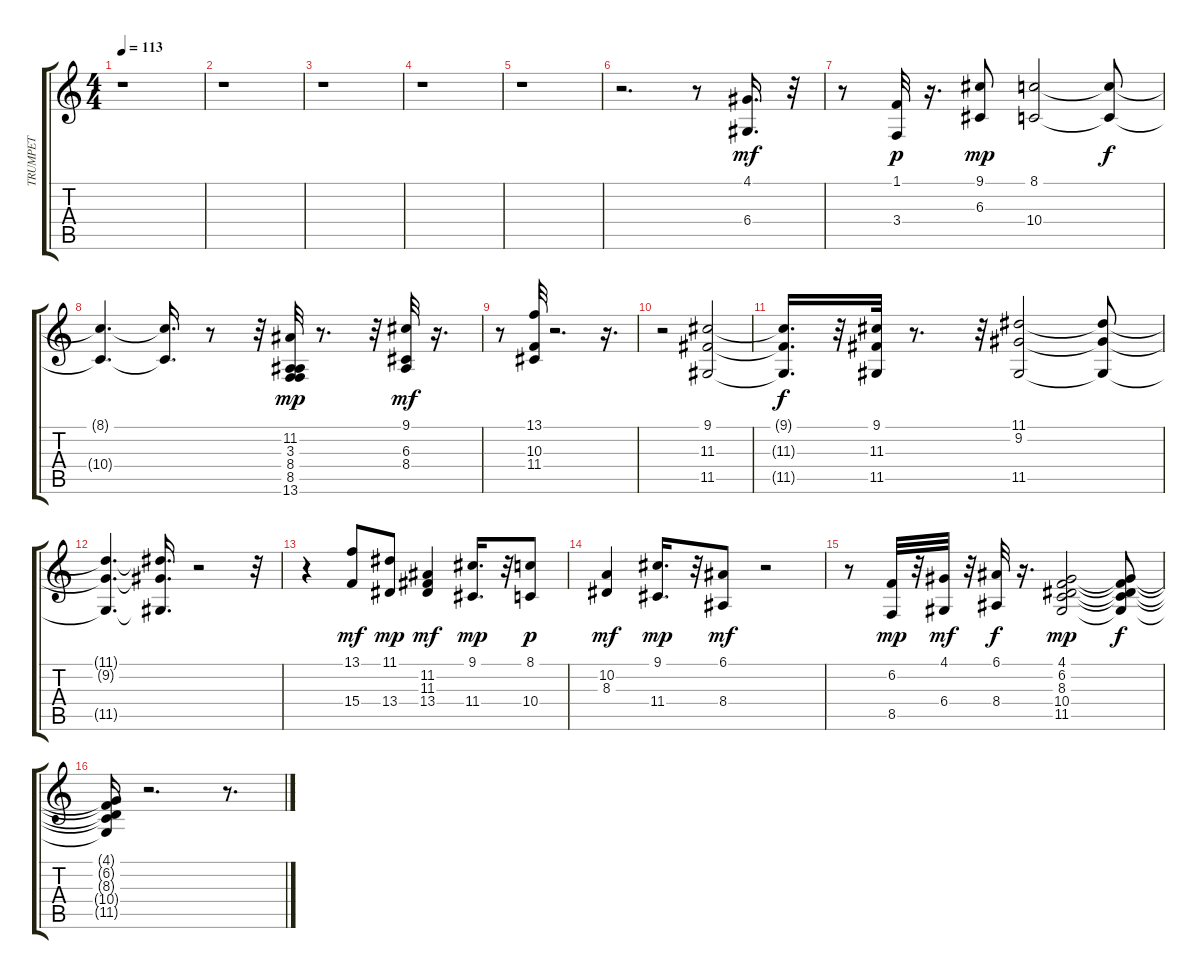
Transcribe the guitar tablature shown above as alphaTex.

\track ("TRUMPET" "TRUMPET") {instrument brasssection}
\staff {score tabs}
\tuning (E4 B3 G3 D3 A2 E2) {hide}
\ts (4 4)
\tempo 113
\clef g2
\ks c
r.1{dy mf} |
r.1 |
r.1 |
r.1 |
r.1 |
r.2{d} r.8 (4.1 6.4).16{d} r.32 |
r.8 (1.1 3.4).32{dy p} r.16{d} (9.1 6.3).8{dy mp} (8.1 10.4).2 (8.1{t} 10.4{t}).8{dy f} |
(8.1{t} 10.4{t}).4{d} (8.1{t} 10.4{t}).16{d} r.8 r.32 (11.2 3.3 8.4 8.5 13.6).32{dy mp} r.8{d} r.32 (9.1 6.3 8.4).32{dy mf} r.16{d} |
r.8 (13.1 10.3 11.4).32 r.2{d} r.16{d} |
r.2 (9.1 11.3 11.5).2 |
(9.1{t} 11.3{t} 11.5{t}).16{d dy f} r.32 (9.1 11.3 11.5).32 r.8{d} r.32 (11.1 9.2 11.5).2 (11.1{t} 9.2{t} 11.5{t}).8 |
(11.1{t} 9.2{t} 11.5{t}).4{d} (11.1{t} 9.2{t} 11.5{t}).16{d} r.2 r.32 |
r.4 (13.1 15.4).8{dy mf} (11.1 13.4).8{dy mp} (11.2 11.3 13.4).4{dy mf} (9.1 11.4).16{d dy mp} r.32 (8.1 10.4).8{dy p} |
(10.2 8.3).4{dy mf} (9.1 11.4).16{d dy mp} r.32 (6.1 8.4).8{dy mf} r.2 |
r.8 (6.2 8.5).32{dy mp} r.32 (4.1 6.4).32{dy mf} r.32 (6.1 8.4).32{dy f} r.16{d} (4.1 6.2 8.3 10.4 11.5).2{dy mp} (4.1{t} 6.2{t} 8.3{t} 10.4{t} 11.5{t}).8{dy f} |
(4.1{t} 6.2{t} 8.3{t} 10.4{t} 11.5{t}).16 r.2{d} r.8{d}
